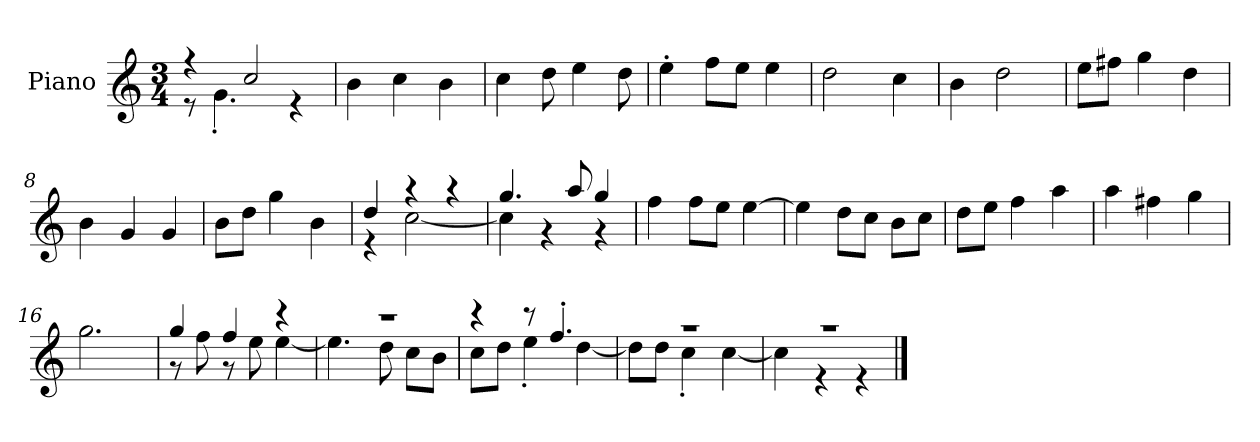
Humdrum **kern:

**kern
*part1
*staff1
*I"Piano
*I'P-no
*clefG2
*k[]
*M3/4
*MM176
=1
*^
4r	8r
.	4.g'\
2cc/	.
.	4r
*v	*v
=2
4b\
4cc\
4b\
=3
4cc\
8dd\
4ee\
8dd\
=4
4ee'\
8ff\L
8ee\J
4ee\
=5
2dd\
4cc\
=6
4b\
2dd\
=7
8ee\L
8ff#X\J
4gg\
4dd\
=8
4b\
4g/
4g/
=9
8b\L
8dd\J
4gg\
4b\
=10
*^
4dd/	4r
4r	[2cc\
4r	.
!!LO:LB:g=z	!!
=11	=11
4.gg/	4cc\]
.	4r
8aa/	.
4gg/	4r
*v	*v
=12
4ff\
8ff\L
8ee\J
[4ee\
=13
4ee\]
8dd\L
8cc\J
8b\L
8cc\J
=14
8dd\L
8ee\J
4ff\
4aa\
=15
4aa\
4ff#X\
4gg\
=16
2.gg\
=17
*^
4gg/	8r
.	8ff\
4ff/	8r
.	8ee\
4r	[4ee\
=18	=18
2.r	4.ee\]
.	8dd\
.	8cc\L
.	8b\J
=19	=19
4r	8cc\L
.	8dd\J
8r	4ee'\
4.ff'/	.
.	[4dd\
!!LO:LB:g=z	!!
=20	=20
2.r	8dd\L]
.	8dd\J
.	4cc'\
.	[4cc\
=21	=21
2.r	4cc\]
.	4r
.	4r
*v	*v
==
*-
